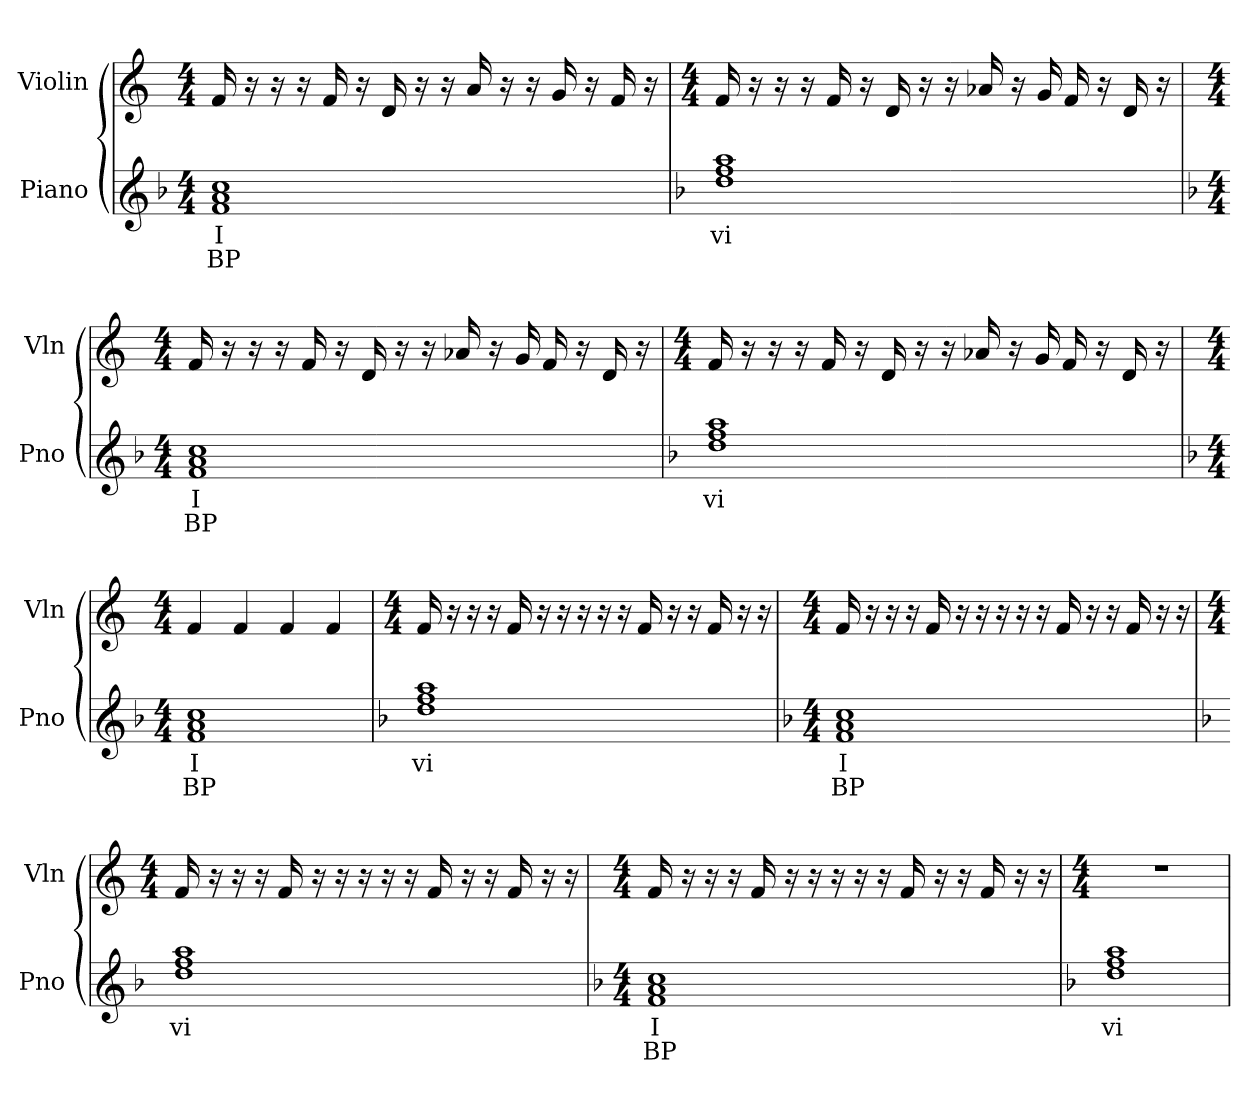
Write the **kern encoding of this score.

**kern	**text	**text	**kern
*part2	*part2	*part2	*part1
*staff2	*staff2	*staff2	*staff1
*I"Piano	*	*	*I"Violin
*I'Pno	*	*	*I'Vln
*k[b-]	*	*	*
*F:	*	*	*
*M4/4	*	*	*M4/4
=	=	=	=
1f 1a 1cc	I	BP	16f
.	.	.	16r
.	.	.	16r
.	.	.	16r
.	.	.	16f
.	.	.	16r
.	.	.	16d
.	.	.	16r
.	.	.	16r
.	.	.	16a
.	.	.	16r
.	.	.	16r
.	.	.	16g
.	.	.	16r
.	.	.	16f
.	.	.	16r
=	=	=	=
*k[b-]	*	*	*
*F:	*	*	*
*	*	*	*M4/4
1dd 1ff 1aa	vi	.	16f
.	.	.	16r
.	.	.	16r
.	.	.	16r
.	.	.	16f
.	.	.	16r
.	.	.	16d
.	.	.	16r
.	.	.	16r
.	.	.	16a-X
.	.	.	16r
.	.	.	16g
.	.	.	16f
.	.	.	16r
.	.	.	16d
.	.	.	16r
=	=	=	=
*k[b-]	*	*	*
*F:	*	*	*
*M4/4	*	*	*M4/4
1f 1a 1cc	I	BP	16f
.	.	.	16r
.	.	.	16r
.	.	.	16r
.	.	.	16f
.	.	.	16r
.	.	.	16d
.	.	.	16r
.	.	.	16r
.	.	.	16a-X
.	.	.	16r
.	.	.	16g
.	.	.	16f
.	.	.	16r
.	.	.	16d
.	.	.	16r
=	=	=	=
*k[b-]	*	*	*
*F:	*	*	*
*	*	*	*M4/4
1dd 1ff 1aa	vi	.	16f
.	.	.	16r
.	.	.	16r
.	.	.	16r
.	.	.	16f
.	.	.	16r
.	.	.	16d
.	.	.	16r
.	.	.	16r
.	.	.	16a-X
.	.	.	16r
.	.	.	16g
.	.	.	16f
.	.	.	16r
.	.	.	16d
.	.	.	16r
=	=	=	=
*k[b-]	*	*	*
*F:	*	*	*
*M4/4	*	*	*M4/4
1f 1a 1cc	I	BP	4f
.	.	.	4f
.	.	.	4f
.	.	.	4f
=	=	=	=
*k[b-]	*	*	*
*F:	*	*	*
*	*	*	*M4/4
1dd 1ff 1aa	vi	.	16f
.	.	.	16r
.	.	.	16r
.	.	.	16r
.	.	.	16f
.	.	.	16r
.	.	.	16r
.	.	.	16r
.	.	.	16r
.	.	.	16r
.	.	.	16f
.	.	.	16r
.	.	.	16r
.	.	.	16f
.	.	.	16r
.	.	.	16r
=	=	=	=
*k[b-]	*	*	*
*F:	*	*	*
*M4/4	*	*	*M4/4
1f 1a 1cc	I	BP	16f
.	.	.	16r
.	.	.	16r
.	.	.	16r
.	.	.	16f
.	.	.	16r
.	.	.	16r
.	.	.	16r
.	.	.	16r
.	.	.	16r
.	.	.	16f
.	.	.	16r
.	.	.	16r
.	.	.	16f
.	.	.	16r
.	.	.	16r
=	=	=	=
*k[b-]	*	*	*
*F:	*	*	*
*	*	*	*M4/4
1dd 1ff 1aa	vi	.	16f
.	.	.	16r
.	.	.	16r
.	.	.	16r
.	.	.	16f
.	.	.	16r
.	.	.	16r
.	.	.	16r
.	.	.	16r
.	.	.	16r
.	.	.	16f
.	.	.	16r
.	.	.	16r
.	.	.	16f
.	.	.	16r
.	.	.	16r
=	=	=	=
*k[b-]	*	*	*
*F:	*	*	*
*M4/4	*	*	*M4/4
1f 1a 1cc	I	BP	16f
.	.	.	16r
.	.	.	16r
.	.	.	16r
.	.	.	16f
.	.	.	16r
.	.	.	16r
.	.	.	16r
.	.	.	16r
.	.	.	16r
.	.	.	16f
.	.	.	16r
.	.	.	16r
.	.	.	16f
.	.	.	16r
.	.	.	16r
=	=	=	=
*k[b-]	*	*	*
*F:	*	*	*
*	*	*	*M4/4
1dd 1ff 1aa	vi	.	1r
=	=	=	=
*-	*-	*-	*-
